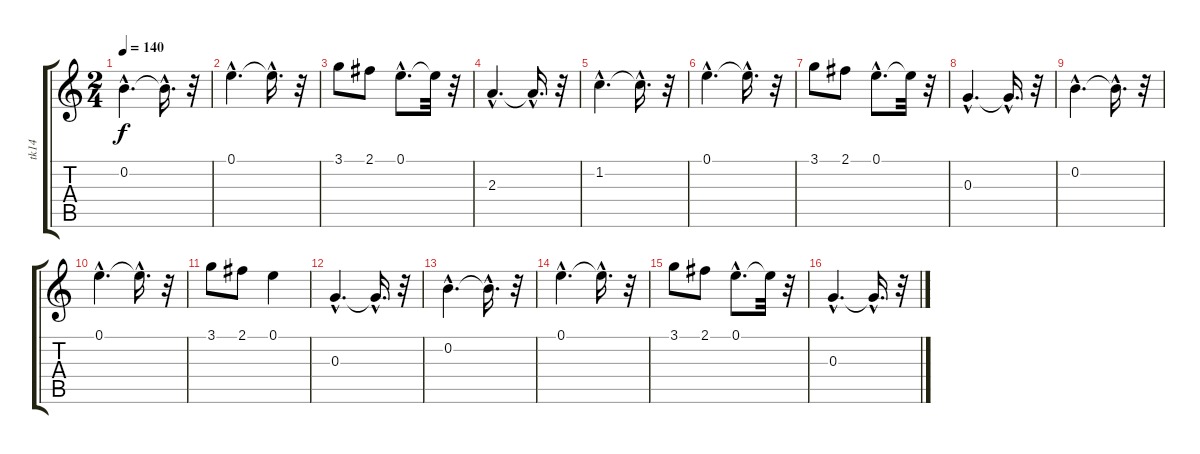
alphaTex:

\track ("tk14" "tk14") {instrument overdrivenguitar}
\staff {score tabs}
\tuning (E4 B3 G3 D3 A2 E2) {hide}
\ts (2 4)
\tempo 140
\clef g2
\ks c
0.2{hac}.4{d dy f} 0.2{hac t}.16{d} r.32 |
0.1{hac}.4{d} 0.1{hac t}.16{d} r.32 |
3.1.8 2.1.8 0.1{hac}.8{d} 0.1{t}.32 r.32 |
2.3{hac}.4{d} 2.3{hac t}.16{d} r.32 |
1.2{hac}.4{d} 1.2{hac t}.16{d} r.32 |
0.1{hac}.4{d} 0.1{hac t}.16{d} r.32 |
3.1.8 2.1.8 0.1{hac}.8{d} 0.1{t}.32 r.32 |
0.3{hac}.4{d} 0.3{hac t}.16{d} r.32 |
0.2{hac}.4{d} 0.2{hac t}.16{d} r.32 |
0.1{hac}.4{d} 0.1{hac t}.16{d} r.32 |
3.1.8 2.1.8 0.1.4 |
0.3{hac}.4{d} 0.3{hac t}.16{d} r.32 |
0.2{hac}.4{d} 0.2{hac t}.16{d} r.32 |
0.1{hac}.4{d} 0.1{hac t}.16{d} r.32 |
3.1.8 2.1.8 0.1{hac}.8{d} 0.1{t}.32 r.32 |
0.3{hac}.4{d} 0.3{hac t}.16{d} r.32
